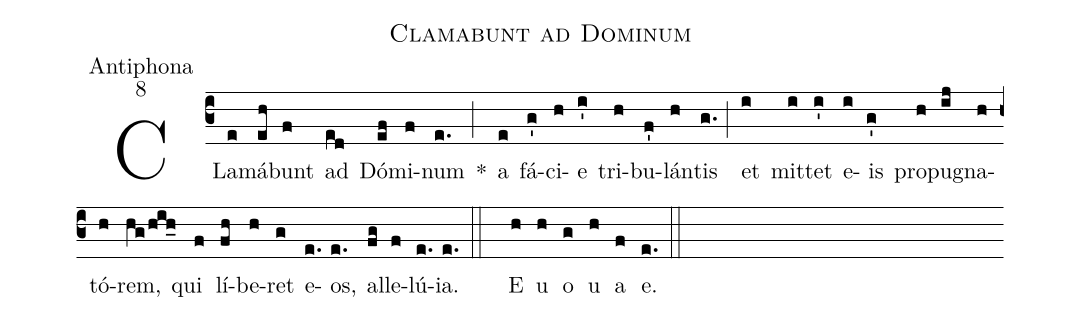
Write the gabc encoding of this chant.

name:Clamabunt ad Dominum;
office-part:Antiphona;
mode:8;
%%
(c3)CLa(e)má(eh)bunt(f) ad(ed) Dó(ef)mi(f)num(e.) *(;) a(e) fá(g')ci(h)e(i') tri(h)bu(f')lán(h)tis(g.) (;) et(i) mit(i)tet(i') e(i)is(g') pro(h)pu(ij)gna(h)tó(h)rem,(hg/hih_) qui(f) lí(fh)be(h)ret(g) e(e.)os,(e.) al(fg)le(f)lú(e.)ia.(e.::) E(h) u(h) o(g) u(h) a(f) e.(e.) (::)
